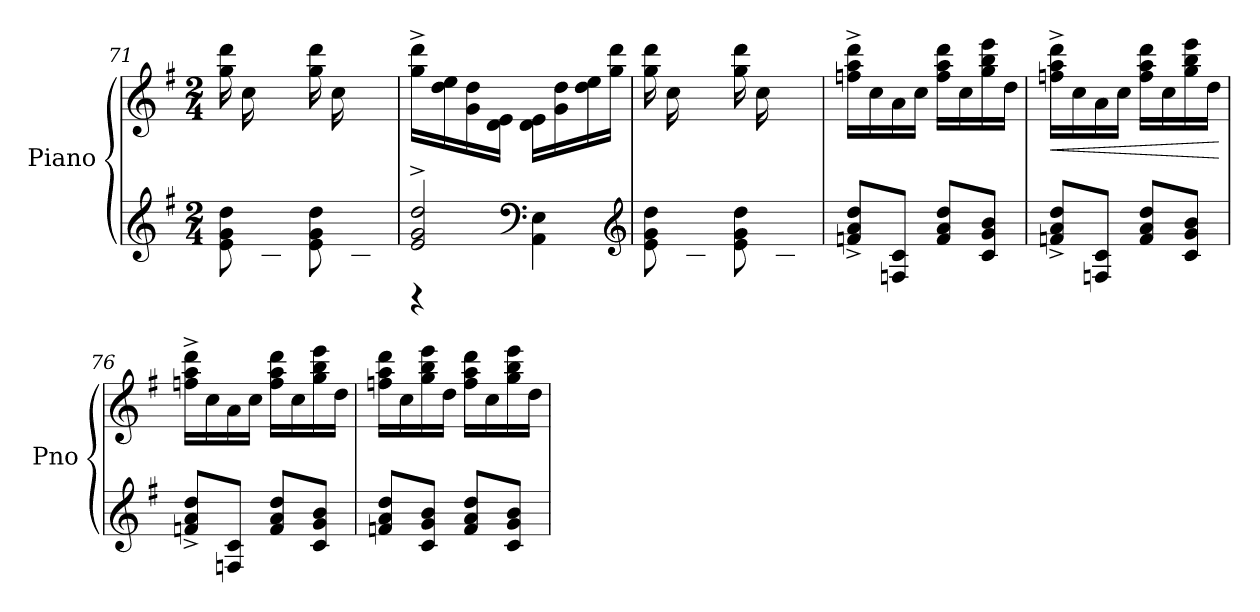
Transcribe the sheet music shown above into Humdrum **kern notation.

**kern	**kern	**dynam
*part1	*part1	*part1
*staff2	*staff1	*staff1/2
*I"Piano	*	*
*I'Pno	*	*
*clefG2	*clefG2	*
*k[f#]	*k[f#]	*
*G:	*G:	*
*M2/4	*M2/4	*
=71	=71	=71
*^	*^	*
*	*^	*	*	*
8ryy	8e\ 8g\ 8dd\	4.ryy	16gg\ 16ddd\LL	4ryy	.
.	.	.	16cc\	.	.
16c/ 16e/ 16g/	4.ryy	.	4ryy	.	.
16a/JJ	.	.	.	.	.
8e\ 8g\ 8dd\	.	.	.	16gg\ 16ddd\LL	.
.	.	.	.	16cc\	.
8ryy	.	16c/ 16e/ 16g/	8ryy	8ryy	.
.	.	16a/JJ	.	.	.
*	*v	*v	*	*	*
*	*	*v	*v	*
=72	=72	=72	=72
2e/^ 2g/^ 2dd/^	4rBB	16gg\^ 16ddd\^LL	.
.	.	16dd\ 16ee\	.
.	.	16g\ 16dd\	.
.	.	16d\ 16e\JJ	.
*clefF4	*	*	*
.	((4AA\ 4E\	16d\ 16e\LL	.
.	.	16g\ 16dd\	.
.	.	16dd\ 16ee\	.
.	.	16gg\ 16ddd\JJ	.
*v	*v	*	*
*clefG2	*	*
=73	=73	=73
*^	*^	*
*	*^	*	*	*
8ryy	8e\ 8g\ 8dd\	4.ryy	16gg\ 16ddd\LL	4ryy	.
.	.	.	16cc\	.	.
16c/ 16e/ 16g/	4.ryy	.	4ryy	.	.
16a/JJ	.	.	.	.	.
8e\ 8g\ 8dd\	.	.	.	16gg\ 16ddd\LL))	.
.	.	.	.	16cc\	.
8ryy	.	16c/ 16e/ 16g/	8ryy	8ryy	.
.	.	16a/JJ	.	.	.
*v	*v	*v	*	*	*
*	*v	*v	*
!!LO:LB:g=z
=74	=74	=74
8fn/^ 8a/^ 8dd/^L	16ffn\^ 16aa\^ 16ddd\^LL	.
.	16cc\	.
8Fn/ 8c/J	16a\	.
.	16cc\JJ	.
8f/ 8a/ 8dd/L	16ff\ 16aa\ 16ddd\LL	.
.	16cc\	.
8c/ 8g/ 8b/J	16gg\ 16bb\ 16eee\	.
.	16dd\JJ	.
=75	=75	=75
!	!	!LO:HP:b
8fn/^ 8a/^ 8dd/^L	16ffn\^ 16aa\^ 16ddd\^LL	<
.	16cc\	.
8Fn/ 8c/J	16a\	.
.	16cc\JJ	.
8f/ 8a/ 8dd/L	16ff\ 16aa\ 16ddd\LL	.
.	16cc\	.
8c/ 8g/ 8b/J	16gg\ 16bb\ 16eee\	.
.	16dd\JJ	.
.	.	[
=76	=76	=76
8fn/^ 8a/^ 8dd/^L	16ffn\^ 16aa\^ 16ddd\^LL	.
.	16cc\	.
8Fn/ 8c/J	16a\	.
.	16cc\JJ	.
8f/ 8a/ 8dd/L	16ff\ 16aa\ 16ddd\LL	.
.	16cc\	.
8c/ 8g/ 8b/J	16gg\ 16bb\ 16eee\	.
.	16dd\JJ	.
=77	=77	=77
8fn/ 8a/ 8dd/L	16ffn\ 16aa\ 16ddd\LL	.
.	16cc\	.
8c/ 8g/ 8b/J	16gg\ 16bb\ 16eee\	.
.	16dd\JJ	.
8f/ 8a/ 8dd/L	16ff\ 16aa\ 16ddd\LL	.
.	16cc\	.
8c/ 8g/ 8b/J	16gg\ 16bb\ 16eee\	.
.	16dd\JJ	.
=	=	=
*-	*-	*-
